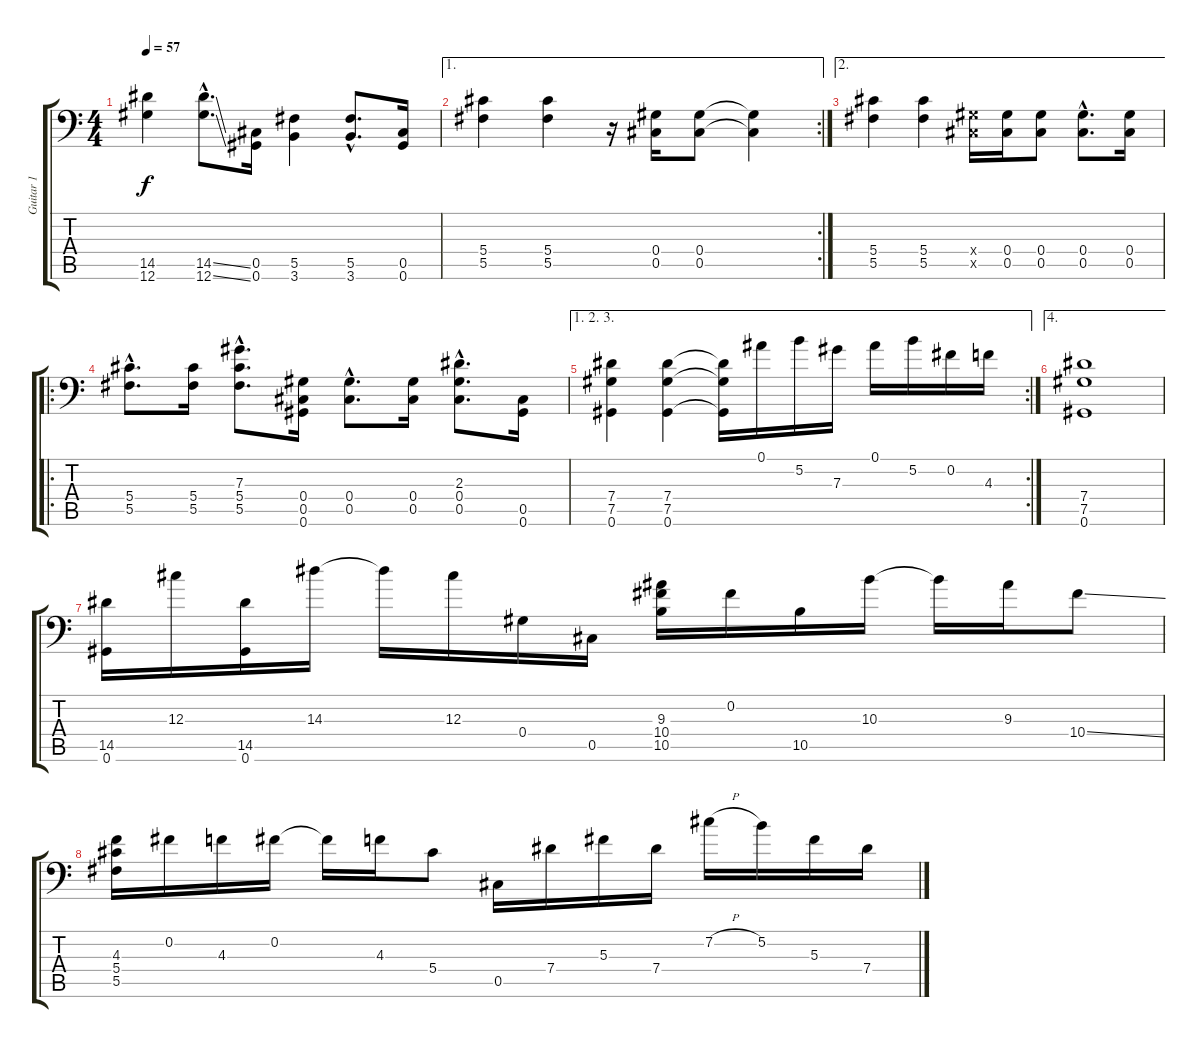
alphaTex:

\track ("Guitar 1" "Guitar 1") {instrument electricguitarclean}
\staff {score tabs}
\tuning (Bb3 Gb3 Db3 Ab2 Db2 Ab1) {hide}
\ts (4 4)
\tempo 57
\clef f4
\ks c
(14.5 12.6).4{dy f} (14.5{ss hac} 12.6{ss hac}).8{d} (0.5 0.6).16 (5.5 3.6).4 (5.5{hac} 3.6{hac}).8{d} (0.5 0.6).16 |
\ae 1
\rc 2
(5.4 5.5).4 (5.4 5.5).4 r.16 (0.4 0.5).16 (0.4 0.5).8 (0.4{t} 0.5{t}).4 |
\ae 2
(5.4 5.5).4 (5.4 5.5).4 (0.4{x} 0.5{x}).16 (0.4 0.5).16 (0.4 0.5).8 (0.4{hac} 0.5{hac}).8{d} (0.4 0.5).16 |
\ro
(5.4{hac} 5.5{hac}).8{d} (5.4 5.5).16 (7.3{hac} 5.4{hac} 5.5{hac}).8{d} (0.4 0.5 0.6).16 (0.4{hac} 0.5{hac}).8{d} (0.4 0.5).16 (2.3{hac} 0.4{hac} 0.5{hac}).8{d} (0.5 0.6).16 |
\ae (1 2 3)
\rc 2
(7.4 7.5 0.6).4 (7.4 7.5 0.6).4 (7.4{t} 7.5{t} 0.6{t}).16 0.1.16 5.2.16 7.3.16 0.1.16 5.2.16 0.2.16 4.3.16 |
\ae 4
(7.4 7.5 0.6).1 |
(14.5 0.6).16{instrument electricguitarclean} 12.3.16 (14.5 0.6).16 14.3.16 14.3{t}.16 12.3.16 0.4.16 0.5.16 (9.3 10.4 10.5).16 0.2.16 10.5.16 10.3.16 10.3{t}.16 9.3.16 10.4{ss}.8 |
(4.3 5.4 5.5).16 0.2.16 4.3.16 0.2.16 0.2{t}.16 4.3.16 5.4.8 0.5.16 7.4.16 5.3.16 7.4.16 7.2{h}.16 5.2.16 5.3.16 7.4.16
